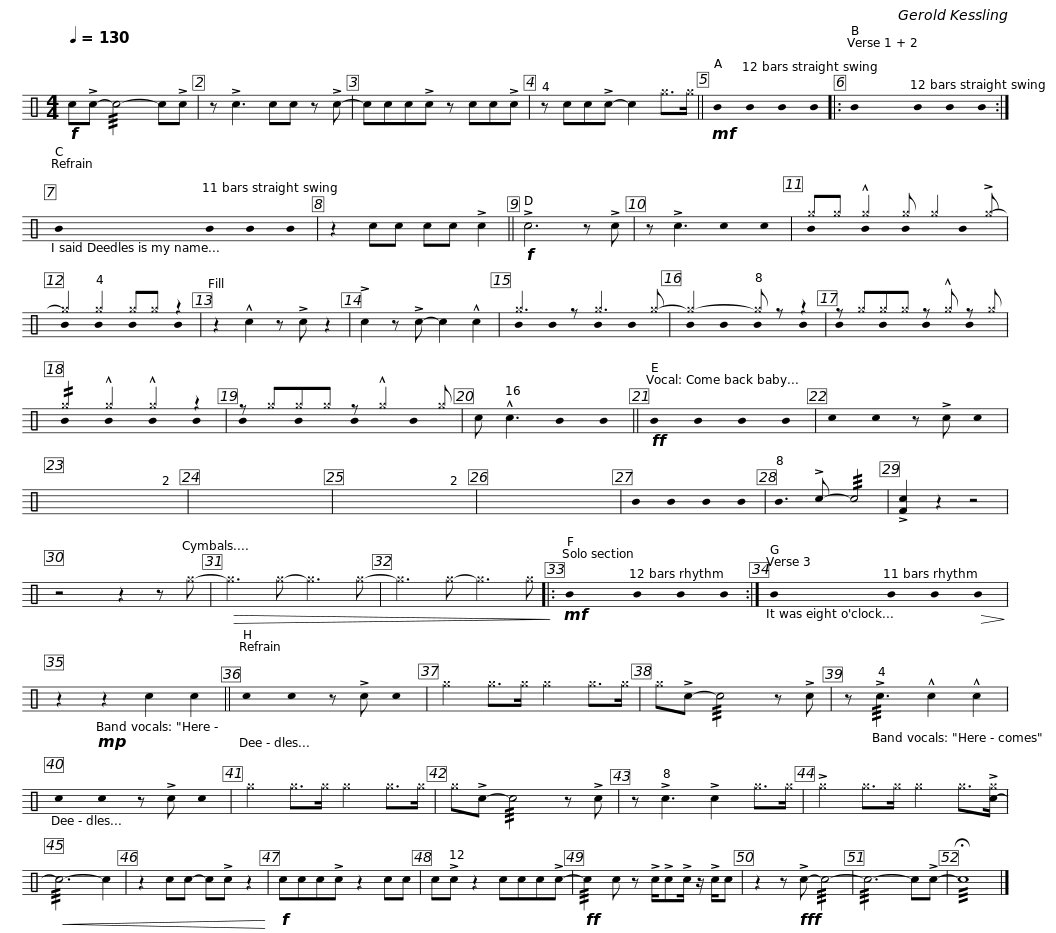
X:1
%%score ( 1 2 )
L:1/8
Q:1/4=130
M:4/4
I:linebreak $
K:C
U:s=!stemless!
V:1 perc
K:none
V:2 perc
K:none
V:1
!f! c!>!c- !///!c4- c!>!c | z !>!c3 cc z !>!c- | ccc!>!c z cc!>!c | z cc!>!c- c2 ^g>^g ||$!mf! sB2 sB2 sB2 sB2 |:$ %5
 sB2 sB2 sB2 sB2 :|$ sB2 sB2 sB2 sB2 | z2 cc cc !>!c2 ||$!f! !>!c6 z !>!c | z !>!c3 sc2 sc2 | %10
 ^g^g !^!^g2 ^g ^g2 !>!^g- | ^g2 ^g2 ^g^g z2 |$ z2 !^!c2 z !>!c z2 | !>!c2 z !>!c- c2 !^!c2 | ^g3 z ^g3 ^g- | %15
 ^g4- ^g z z2 |$ z ^g^g^g z !^!^g z ^g | !//!^g2 !^!^g2 !^!^g2 z2 | z ^g^g^g z !^!^g2 ^g | c !^!c3 sB2 sB2 ||$ %20
!ff! sB2 sB2 sB2 sB2 | sc2 sc2 z !>!c sc2 | x2 x2 x2 x2 | x2 x2 x2 x2 |$ x2 x2 x2 x2 | %25
 x2 x2 x2 x2 | sB2 sB2 sB2 sB2 | x3 !>!c- !///!c4 |$ !>![Fc]2 z2 z4 | z4 z2 z ^g- | %30
!>(! ^g3 ^g- ^g3 ^g- | ^g3 ^g- ^g3 ^g!>)! |:$!mf! sB2 sB2 sB2 sB2 :|$ sB2 sB2 sB2!>(! sB2!>)! | z2!mp! z2 c2 c2 ||$ %35
 sc2 sc2 z !>!c sc2 | ^g2 ^g>^g ^g2 ^g>^g | ^g!>!c- !///!c4 z !>!c | z !///!!>!c3 !^!c2 !^!c2 |$ sc2 sc2 z !>!c sc2 | %40
 ^g2 ^g>^g ^g2 ^g>^g | ^g!>!c- !///!c4 z !>!c | z !>!c3 !>!c2 ^g>^g |$ !>!^g2 ^g>^g ^g2 ^g>!>![c-^g] |!<(! !///!c6- c2 | %45
 z2 cc- c!>!c z2!<)! |!f! ccc!>!c z2 cc | c!>!c z2 ccc!>!c- |$!ff! !///!c2 c z !>!c/!>!c!>!c/ z/ !>!c/c | z2 z!fff! !>!c- !///!c4- | %50
 !///!c6- c!>!c- | !///!!fermata!c8 |] %52
V:2
 x8 | x8 | x8 | x8 ||$ x8 |:$ %5
 x8 :|$ x8 | x8 ||$ x8 | x8 | %10
 sB2 sB2 sB2 sB2 | sB2 sB2 sB2 sB2 |$ x8 | x8 | sB2 sB2 sB2 sB2 | %15
 sB2 sB2 sB2 sB2 |$ sB2 sB2 sB2 sB2 | sB2 sB2 sB2 sB2 | sB2 sB2 sB2 sB2 | x8 ||$ %20
 x8 | x8 | x8 | x8 |$ x8 | %25
 x8 | x8 | sB3 x5 |$ x8 | x8 | %30
 x8 | x8 |:$ x8 :|$ x8 | x8 ||$ %35
 x8 | x8 | x8 | x8 |$ x8 | %40
 x8 | x8 | x8 |$ x8 | x8 | %45
 x8 | x8 | x8 |$ x8 | x8 | %50
 x8 | x8 |] %52
